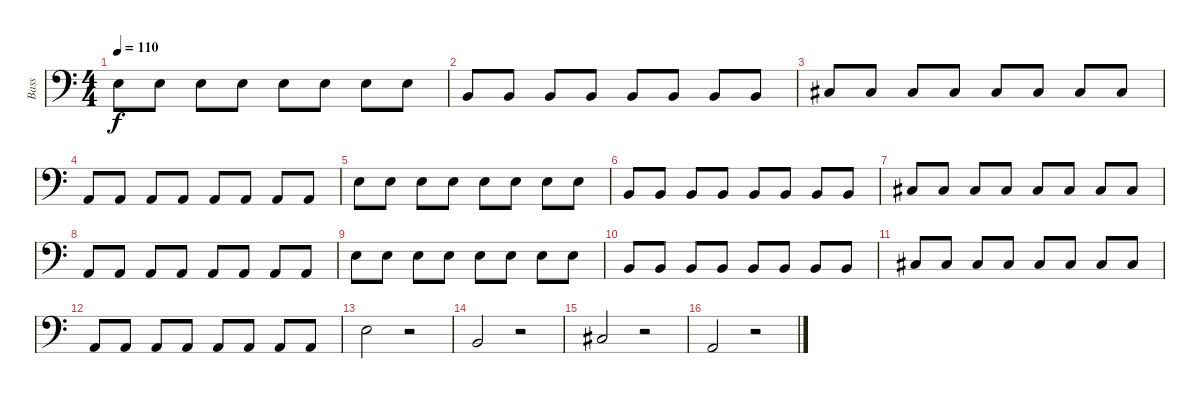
\track ("Bass" "Bass") {instrument electricbasspick}
\staff {score}
\tuning (G2 D2 A1 E1) {hide}
\ts (4 4)
\tempo 110
\clef f4
\ks c
7.3.8{dy f} 7.3.8 7.3.8 7.3.8 7.3.8 7.3.8 7.3.8 7.3.8 |
7.4.8 7.4.8 7.4.8 7.4.8 7.4.8 7.4.8 7.4.8 7.4.8 |
4.3.8 4.3.8 4.3.8 4.3.8 4.3.8 4.3.8 4.3.8 4.3.8 |
5.4.8 5.4.8 5.4.8 5.4.8 5.4.8 5.4.8 5.4.8 5.4.8 |
7.3.8 7.3.8 7.3.8 7.3.8 7.3.8 7.3.8 7.3.8 7.3.8 |
7.4.8 7.4.8 7.4.8 7.4.8 7.4.8 7.4.8 7.4.8 7.4.8 |
4.3.8 4.3.8 4.3.8 4.3.8 4.3.8 4.3.8 4.3.8 4.3.8 |
5.4.8 5.4.8 5.4.8 5.4.8 5.4.8 5.4.8 5.4.8 5.4.8 |
7.3.8 7.3.8 7.3.8 7.3.8 7.3.8 7.3.8 7.3.8 7.3.8 |
7.4.8 7.4.8 7.4.8 7.4.8 7.4.8 7.4.8 7.4.8 7.4.8 |
4.3.8 4.3.8 4.3.8 4.3.8 4.3.8 4.3.8 4.3.8 4.3.8 |
5.4.8 5.4.8 5.4.8 5.4.8 5.4.8 5.4.8 5.4.8 5.4.8 |
7.3.2 r.2 |
7.4.2 r.2 |
4.3.2 r.2 |
5.4.2 r.2
